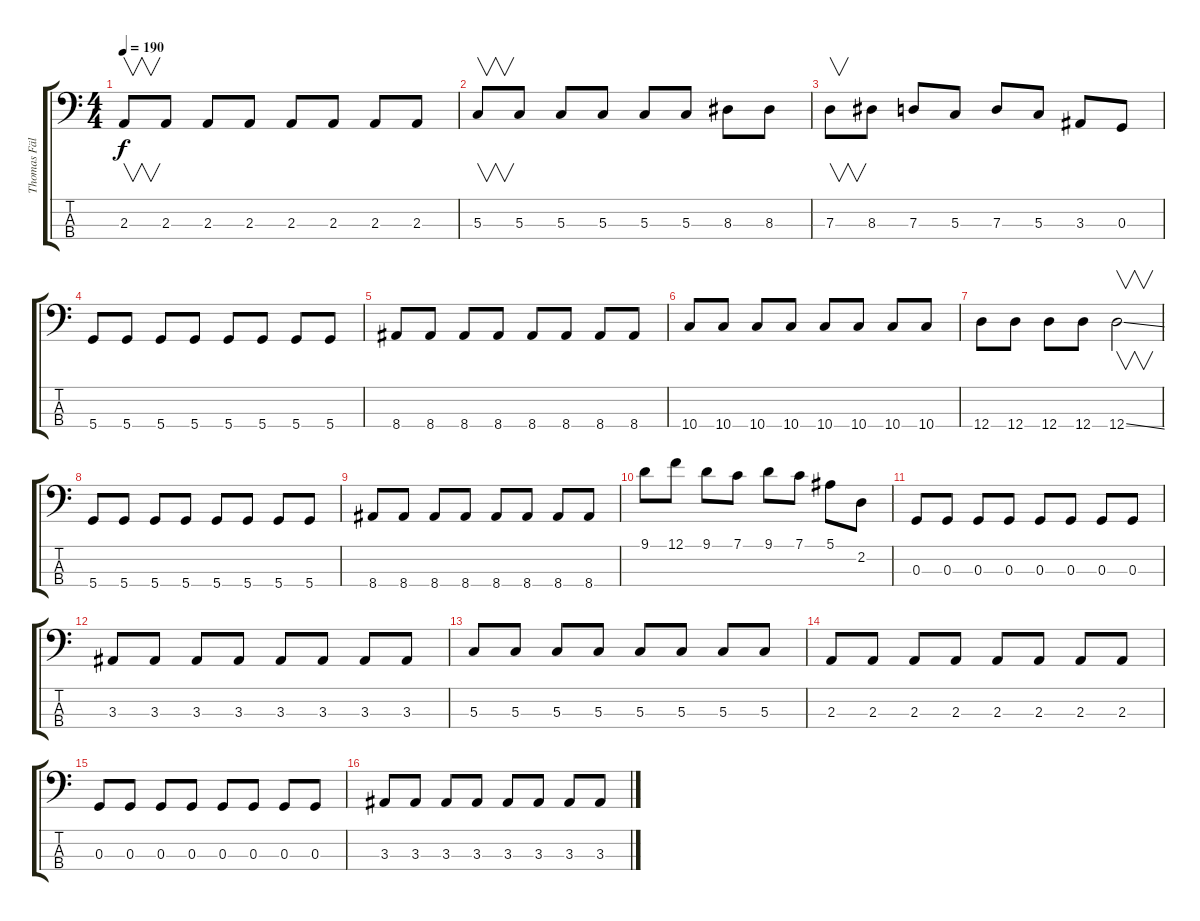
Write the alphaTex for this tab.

\track ("Thomas Fällgren" "Thomas Fäl") {instrument electricbassfinger}
\staff {score tabs}
\tuning (F2 C2 G1 D1) {hide}
\ts (4 4)
\tempo 190
\clef f4
\ks c
2.3.8{v dy f} 2.3.8 2.3.8 2.3.8 2.3.8 2.3.8 2.3.8 2.3.8 |
5.3.8{v} 5.3.8 5.3.8 5.3.8 5.3.8 5.3.8 8.3.8 8.3.8 |
7.3.8{v} 8.3.8 7.3.8 5.3.8 7.3.8 5.3.8 3.3.8 0.3.8 |
5.4.8 5.4.8 5.4.8 5.4.8 5.4.8 5.4.8 5.4.8 5.4.8 |
8.4.8 8.4.8 8.4.8 8.4.8 8.4.8 8.4.8 8.4.8 8.4.8 |
10.4.8 10.4.8 10.4.8 10.4.8 10.4.8 10.4.8 10.4.8 10.4.8 |
12.4.8 12.4.8 12.4.8 12.4.8 12.4{ss}.2{v} |
5.4.8 5.4.8 5.4.8 5.4.8 5.4.8 5.4.8 5.4.8 5.4.8 |
8.4.8 8.4.8 8.4.8 8.4.8 8.4.8 8.4.8 8.4.8 8.4.8 |
9.1.8 12.1.8 9.1.8 7.1.8 9.1.8 7.1.8 5.1.8 2.2.8 |
0.3.8 0.3.8 0.3.8 0.3.8 0.3.8 0.3.8 0.3.8 0.3.8 |
3.3.8 3.3.8 3.3.8 3.3.8 3.3.8 3.3.8 3.3.8 3.3.8 |
5.3.8 5.3.8 5.3.8 5.3.8 5.3.8 5.3.8 5.3.8 5.3.8 |
2.3.8 2.3.8 2.3.8 2.3.8 2.3.8 2.3.8 2.3.8 2.3.8 |
0.3.8 0.3.8 0.3.8 0.3.8 0.3.8 0.3.8 0.3.8 0.3.8 |
3.3.8 3.3.8 3.3.8 3.3.8 3.3.8 3.3.8 3.3.8 3.3.8
